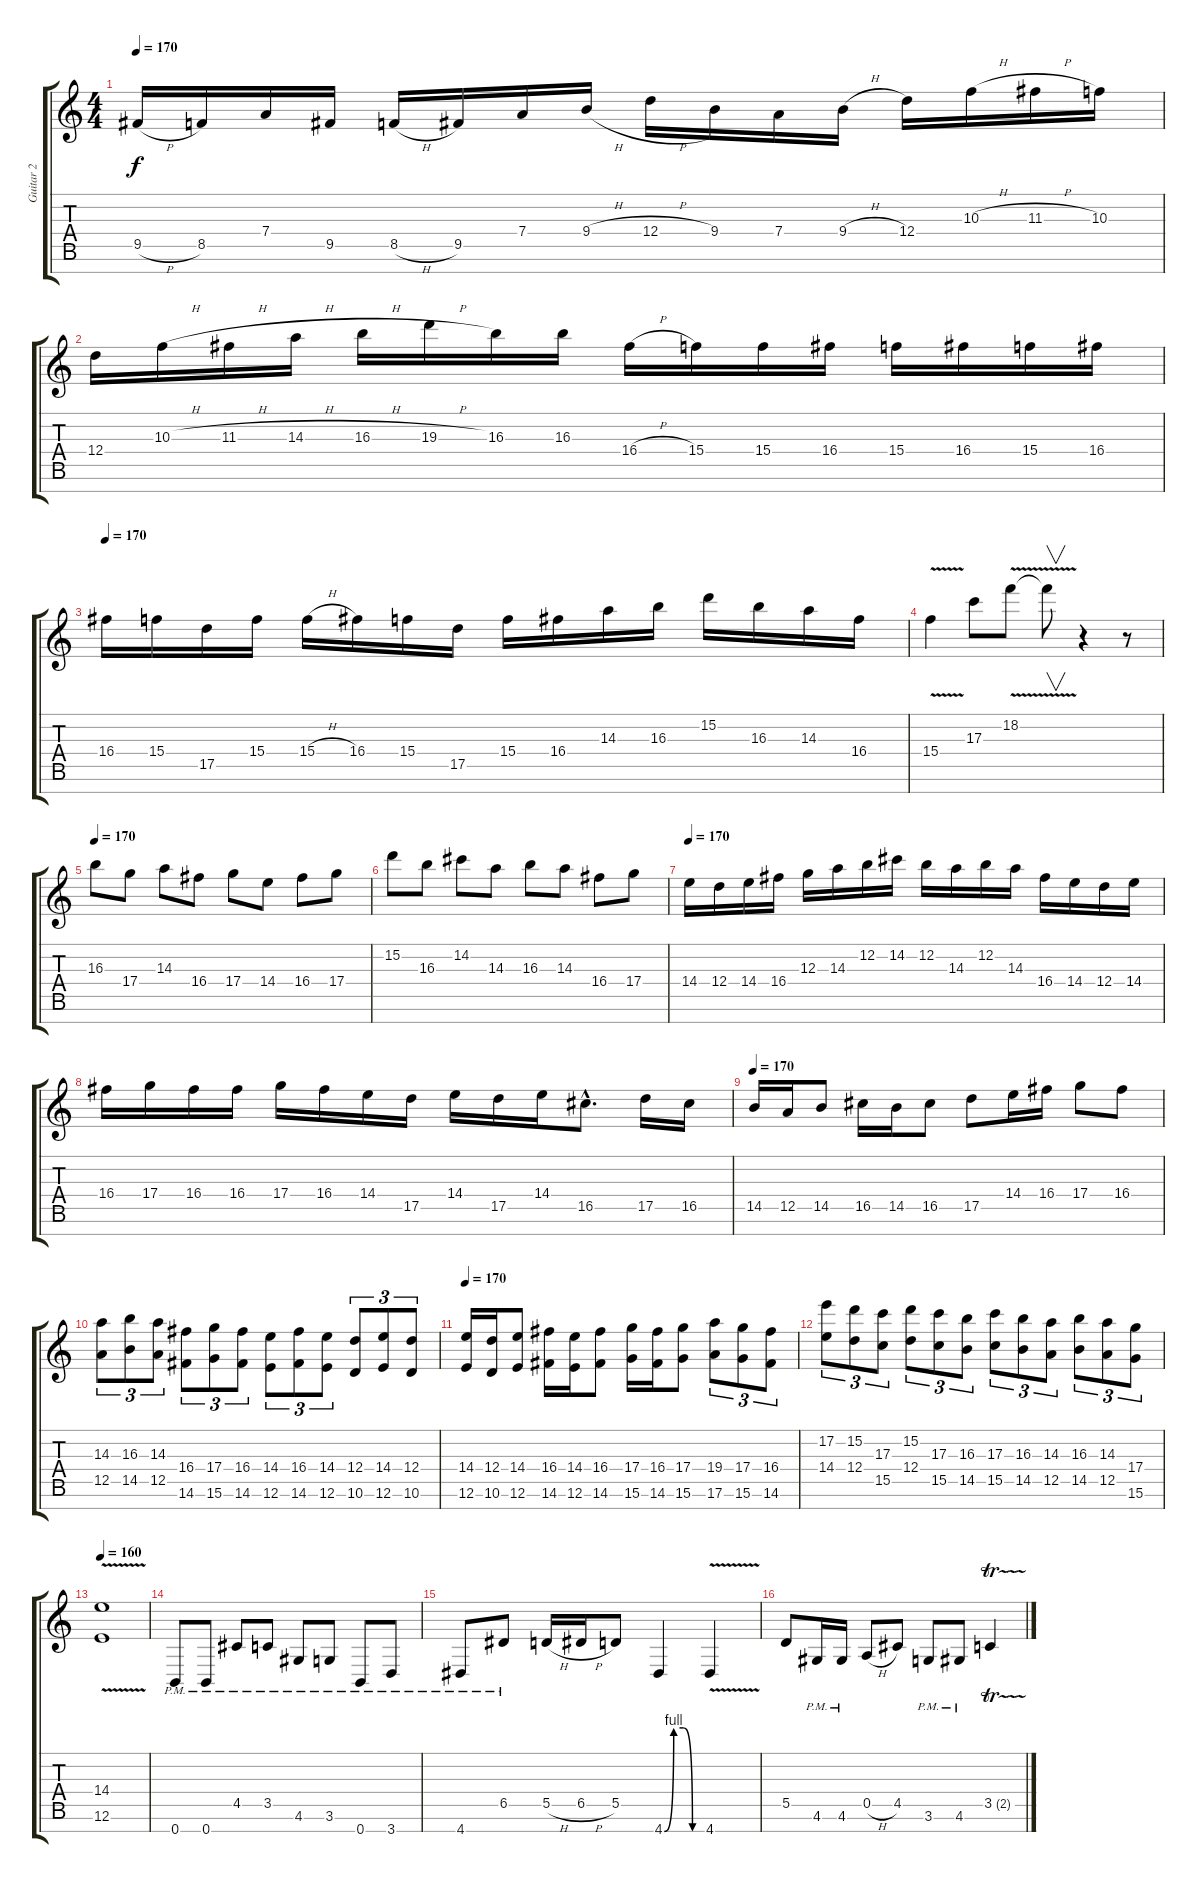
\track ("Guitar 2            " "Guitar 2  ") {instrument distortionguitar}
\staff {score tabs}
\tuning (E4 B3 G3 D3 A2 E2 B1) {hide}
\ts (4 4)
\tempo 170
\clef g2
\ks c
9.5{h}.16{dy f} 8.5.16 7.4.16 9.5.16 8.5{h}.16 9.5.16 7.4.16 9.4{h}.16 12.4{h}.16 9.4.16 7.4.16 9.4{h}.16 12.4.16 10.3{h}.16 11.3{h}.16 10.3.16 |
12.4.16 10.3{h}.16 11.3{h}.16 14.3{h}.16 16.3{h}.16 19.3{h}.16 16.3.16 16.3.16 16.4{h}.16 15.4.16 15.4.16 16.4.16 15.4.16 16.4.16 15.4.16 16.4.16 |
\tempo 170
16.4.16 15.4.16 17.5.16 15.4.16 15.4{h}.16 16.4.16 15.4.16 17.5.16 15.4.16 16.4.16 14.3.16 16.3.16 15.2.16 16.3.16 14.3.16 16.4.16 |
15.4{v}.4 17.3.8 18.2{v}.8 18.2{t}.8{v} r.4 r.8 |
\tempo 170
16.3.8 17.4.8 14.3.8 16.4.8 17.4.8 14.4.8 16.4.8 17.4.8 |
15.2.8 16.3.8 14.2.8 14.3.8 16.3.8 14.3.8 16.4.8 17.4.8 |
\tempo 170
14.4.16 12.4.16 14.4.16 16.4.16 12.3.16 14.3.16 12.2.16 14.2.16 12.2.16 14.3.16 12.2.16 14.3.16 16.4.16 14.4.16 12.4.16 14.4.16 |
16.4.16 17.4.16 16.4.16 16.4.16 17.4.16 16.4.16 14.4.16 17.5.16 14.4.16 17.5.16 14.4.16 16.5{hac}.8{d} 17.5.16 16.5.16 |
\tempo 170
14.5.16 12.5.16 14.5.8 16.5.16 14.5.16 16.5.8 17.5.8 14.4.16 16.4.16 17.4.8 16.4.8 |
(14.3 12.5).8{tu (3 2)} (16.3 14.5).8{tu (3 2)} (14.3 12.5).8{tu (3 2)} (16.4 14.6).8{tu (3 2)} (17.4 15.6).8{tu (3 2)} (16.4 14.6).8{tu (3 2)} (14.4 12.6).8{tu (3 2)} (16.4 14.6).8{tu (3 2)} (14.4 12.6).8{tu (3 2)} (12.4 10.6).8{tu (3 2)} (14.4 12.6).8{tu (3 2)} (12.4 10.6).8{tu (3 2)} |
\tempo 170
(14.4 12.6).16 (12.4 10.6).16 (14.4 12.6).8 (16.4 14.6).16 (14.4 12.6).16 (16.4 14.6).8 (17.4 15.6).16 (16.4 14.6).16 (17.4 15.6).8 (19.4 17.6).8{tu (3 2)} (17.4 15.6).8{tu (3 2)} (16.4 14.6).8{tu (3 2)} |
(17.2 14.4).8{tu (3 2)} (15.2 12.4).8{tu (3 2)} (17.3 15.5).8{tu (3 2)} (15.2 12.4).8{tu (3 2)} (17.3 15.5).8{tu (3 2)} (16.3 14.5).8{tu (3 2)} (17.3 15.5).8{tu (3 2)} (16.3 14.5).8{tu (3 2)} (14.3 12.5).8{tu (3 2)} (16.3 14.5).8{tu (3 2)} (14.3 12.5).8{tu (3 2)} (17.4 15.6).8{tu (3 2)} |
\tempo 160
(14.4{v} 12.6{v}).1 |
0.7{pm}.8 0.7{pm}.8 4.5{pm}.8 3.5{pm}.8 4.6{pm}.8 3.6{pm}.8 0.7{pm}.8 3.7{pm}.8 |
4.7{pm}.8 6.5{pm}.8 5.5{h}.16 6.5{h}.16 5.5.8 4.7{be (custom 0 0 15 4 30 4 45 0 60 0)}.4 4.7{v}.4 |
5.5.8 4.6{pm}.16 4.6{pm}.16 0.5{h}.8 4.5.8 3.6{pm}.8 4.6{pm}.8 3.5{tr (2 16)}.4
